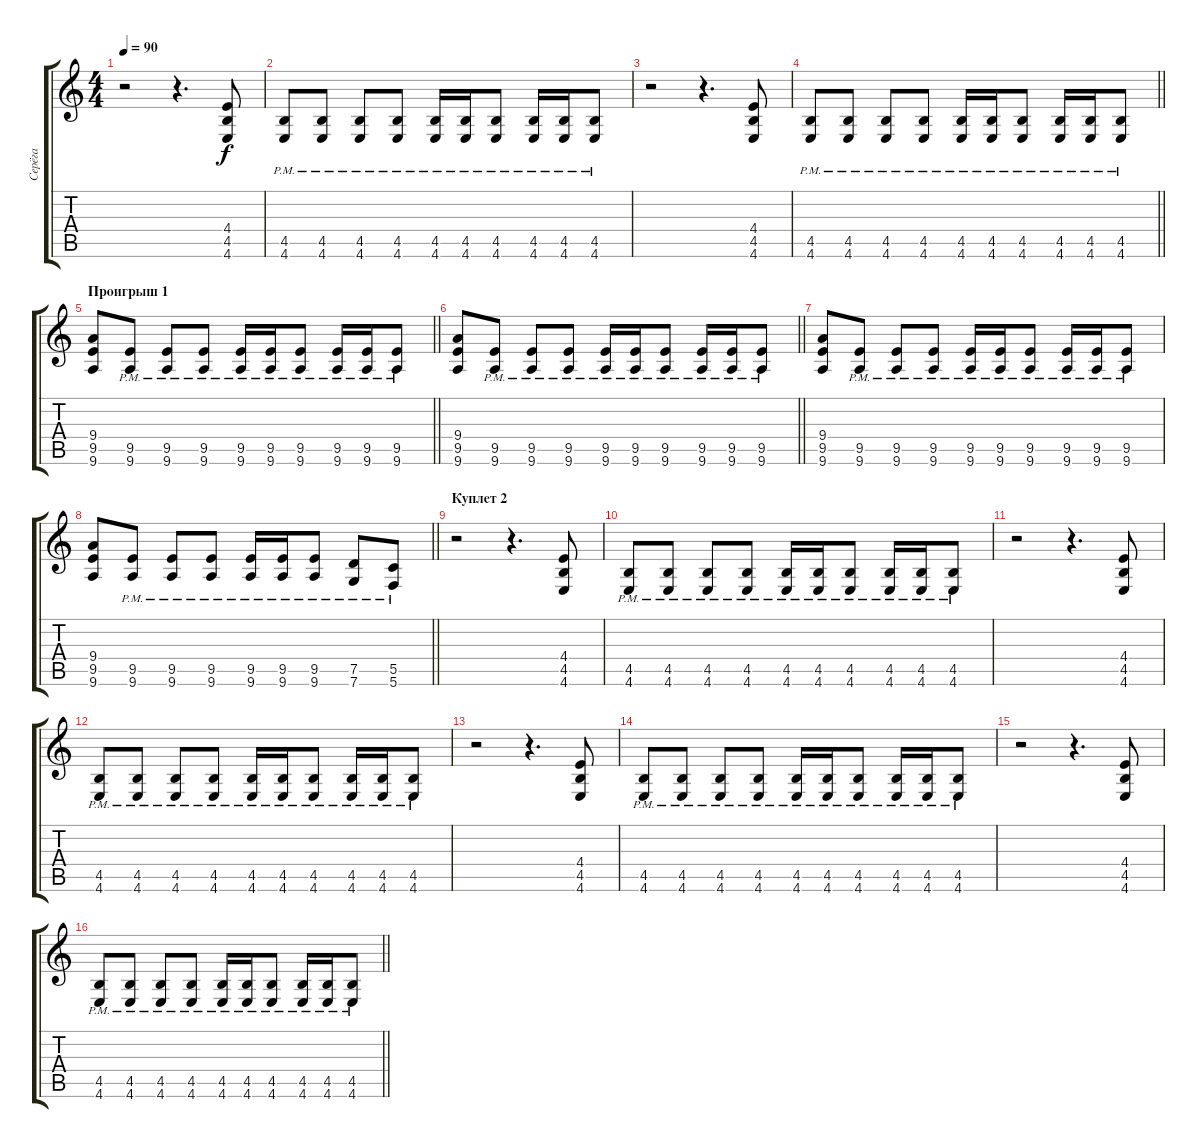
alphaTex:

\track ("Серёга" "Серёга") {instrument acousticguitarsteel}
\staff {score tabs}
\tuning (D4 A3 F3 C3 G2 C2) {hide}
\ts (4 4)
\tempo 90
\clef g2
\ks c
r.2{dy f} r.4{d} (4.4 4.5 4.6).8 |
(4.5{pm} 4.6{pm}).8 (4.5{pm} 4.6{pm}).8 (4.5{pm} 4.6{pm}).8 (4.5{pm} 4.6{pm}).8 (4.5{pm} 4.6{pm}).16 (4.5{pm} 4.6{pm}).16 (4.5{pm} 4.6{pm}).8 (4.5{pm} 4.6{pm}).16 (4.5{pm} 4.6{pm}).16 (4.5{pm} 4.6{pm}).8 |
r.2 r.4{d} (4.4 4.5 4.6).8 |
\barLineRight lightlight
(4.5{pm} 4.6{pm}).8 (4.5{pm} 4.6{pm}).8 (4.5{pm} 4.6{pm}).8 (4.5{pm} 4.6{pm}).8 (4.5{pm} 4.6{pm}).16 (4.5{pm} 4.6{pm}).16 (4.5{pm} 4.6{pm}).8 (4.5{pm} 4.6{pm}).16 (4.5{pm} 4.6{pm}).16 (4.5{pm} 4.6{pm}).8 |
\section ("" "Проигрыш 1")
\barLineRight lightlight
(9.4 9.5 9.6).8 (9.5{pm} 9.6{pm}).8 (9.5{pm} 9.6{pm}).8 (9.5{pm} 9.6{pm}).8 (9.5{pm} 9.6{pm}).16 (9.5{pm} 9.6{pm}).16 (9.5{pm} 9.6{pm}).8 (9.5{pm} 9.6{pm}).16 (9.5{pm} 9.6{pm}).16 (9.5{pm} 9.6{pm}).8 |
\barLineRight lightlight
(9.4 9.5 9.6).8 (9.5{pm} 9.6{pm}).8 (9.5{pm} 9.6{pm}).8 (9.5{pm} 9.6{pm}).8 (9.5{pm} 9.6{pm}).16 (9.5{pm} 9.6{pm}).16 (9.5{pm} 9.6{pm}).8 (9.5{pm} 9.6{pm}).16 (9.5{pm} 9.6{pm}).16 (9.5{pm} 9.6{pm}).8 |
(9.4 9.5 9.6).8 (9.5{pm} 9.6{pm}).8 (9.5{pm} 9.6{pm}).8 (9.5{pm} 9.6{pm}).8 (9.5{pm} 9.6{pm}).16 (9.5{pm} 9.6{pm}).16 (9.5{pm} 9.6{pm}).8 (9.5{pm} 9.6{pm}).16 (9.5{pm} 9.6{pm}).16 (9.5{pm} 9.6{pm}).8 |
\barLineRight lightlight
(9.4 9.5 9.6).8 (9.5{pm} 9.6{pm}).8 (9.5{pm} 9.6{pm}).8 (9.5{pm} 9.6{pm}).8 (9.5{pm} 9.6{pm}).16 (9.5{pm} 9.6{pm}).16 (9.5{pm} 9.6{pm}).8 (7.5{pm} 7.6{pm}).8 (5.5{pm} 5.6{pm}).8 |
\section ("" "Куплет 2")
r.2 r.4{d} (4.4 4.5 4.6).8 |
(4.5{pm} 4.6{pm}).8 (4.5{pm} 4.6{pm}).8 (4.5{pm} 4.6{pm}).8 (4.5{pm} 4.6{pm}).8 (4.5{pm} 4.6{pm}).16 (4.5{pm} 4.6{pm}).16 (4.5{pm} 4.6{pm}).8 (4.5{pm} 4.6{pm}).16 (4.5{pm} 4.6{pm}).16 (4.5{pm} 4.6{pm}).8 |
r.2 r.4{d} (4.4 4.5 4.6).8 |
(4.5{pm} 4.6{pm}).8 (4.5{pm} 4.6{pm}).8 (4.5{pm} 4.6{pm}).8 (4.5{pm} 4.6{pm}).8 (4.5{pm} 4.6{pm}).16 (4.5{pm} 4.6{pm}).16 (4.5{pm} 4.6{pm}).8 (4.5{pm} 4.6{pm}).16 (4.5{pm} 4.6{pm}).16 (4.5{pm} 4.6{pm}).8 |
r.2 r.4{d} (4.4 4.5 4.6).8 |
(4.5{pm} 4.6{pm}).8 (4.5{pm} 4.6{pm}).8 (4.5{pm} 4.6{pm}).8 (4.5{pm} 4.6{pm}).8 (4.5{pm} 4.6{pm}).16 (4.5{pm} 4.6{pm}).16 (4.5{pm} 4.6{pm}).8 (4.5{pm} 4.6{pm}).16 (4.5{pm} 4.6{pm}).16 (4.5{pm} 4.6{pm}).8 |
r.2 r.4{d} (4.4 4.5 4.6).8 |
\barLineRight lightlight
(4.5{pm} 4.6{pm}).8 (4.5{pm} 4.6{pm}).8 (4.5{pm} 4.6{pm}).8 (4.5{pm} 4.6{pm}).8 (4.5{pm} 4.6{pm}).16 (4.5{pm} 4.6{pm}).16 (4.5{pm} 4.6{pm}).8 (4.5{pm} 4.6{pm}).16 (4.5{pm} 4.6{pm}).16 (4.5{pm} 4.6{pm}).8
